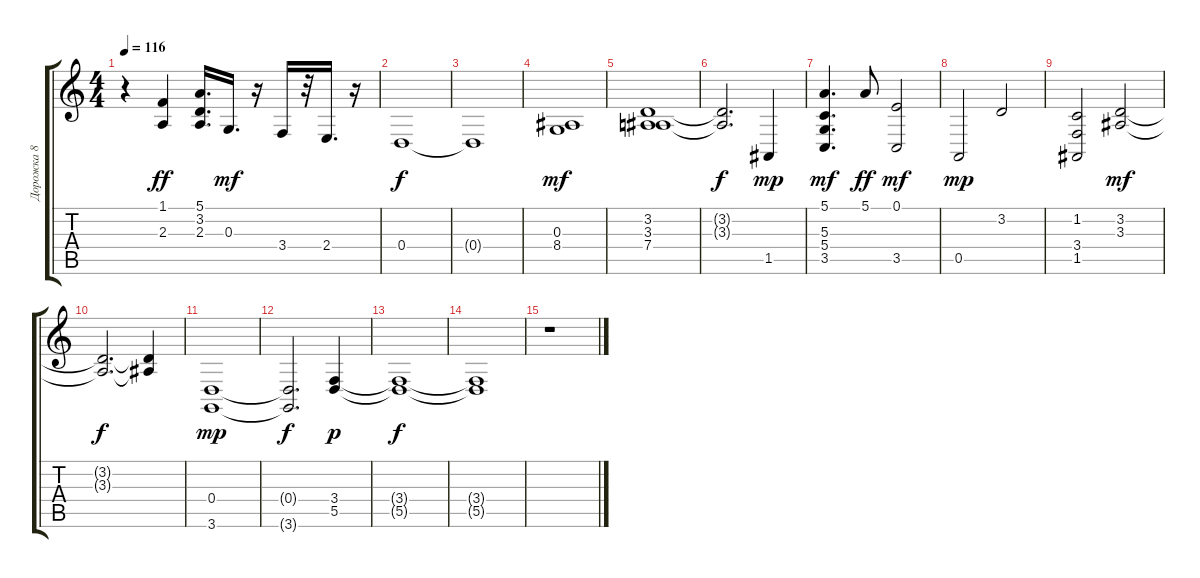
\track ("Дорожка 8" "Дорожка 8") {instrument stringensemble2}
\staff {score tabs}
\tuning (E4 B3 G3 D3 A2 E2) {hide}
\ts (4 4)
\tempo 116
\clef g2
\ks c
r.4{dy ff} (1.1 2.3).4 (5.1 3.2 2.3).16{d} 0.3.16{d dy mf} r.16 3.4.16 r.32 2.4.16{d} r.16 |
0.4.1{dy f} |
0.4{t}.1 |
(0.3 8.4).1{dy mf} |
(3.2 3.3 7.4).1 |
(3.2{t} 3.3{t}).2{d dy f} 1.5.4{dy mp} |
(5.1 5.3 5.4 3.5).4{d dy mf} 5.1.8{dy ff} (0.1 3.5).2{dy mf} |
0.5.2{dy mp} 3.2.2 |
(1.2 3.4 1.5).2 (3.2 3.3).2{dy mf} |
(3.2{t} 3.3{t}).2{d dy f} (3.2{t} 3.3{t}).4 |
(0.4 3.6).1{dy mp} |
(0.4{t} 3.6{t}).2{d dy f} (3.4 5.5).4{dy p} |
(3.4{t} 5.5{t}).1{dy f} |
(3.4{t} 5.5{t}).1 |
r.1
